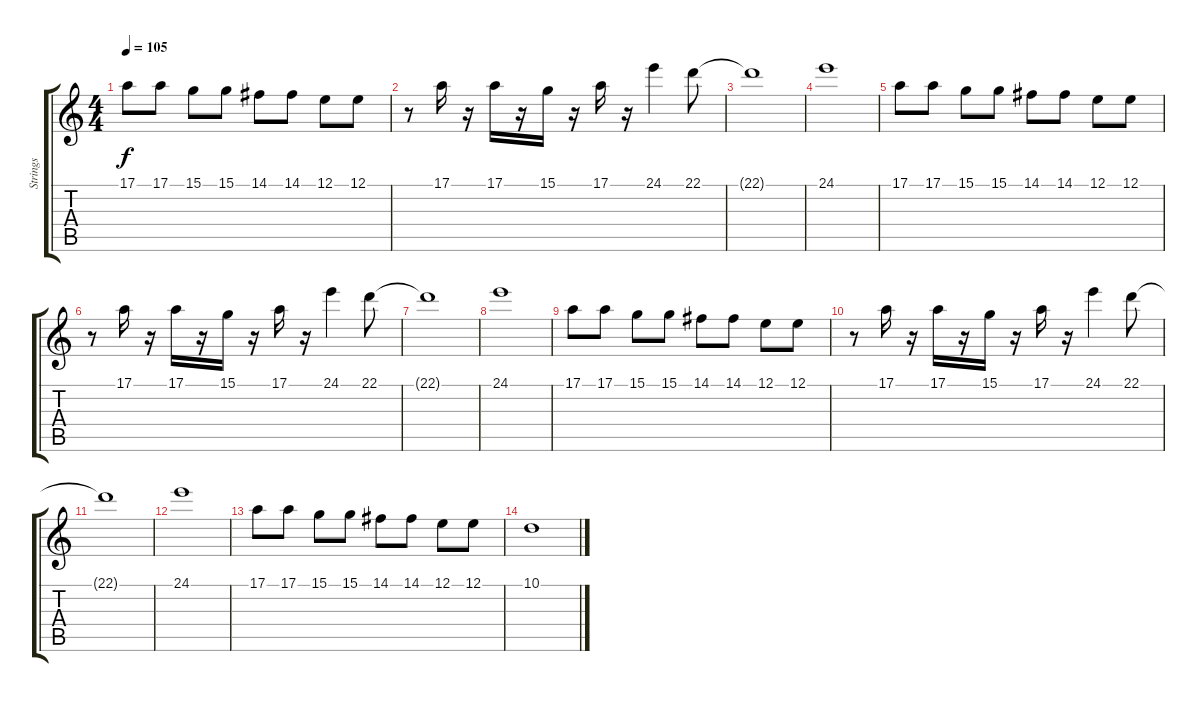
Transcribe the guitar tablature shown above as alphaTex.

\track ("Strings" "Strings") {instrument stringensemble1}
\staff {score tabs}
\tuning (E4 B3 G3 D3 A2 E2) {hide}
\ts (4 4)
\tempo 105
\clef g2
\ks c
17.1.8{dy f} 17.1.8 15.1.8 15.1.8 14.1.8 14.1.8 12.1.8 12.1.8 |
r.8 17.1.16 r.16 17.1.16 r.16 15.1.16 r.16 17.1.16 r.16 24.1.4 22.1.8 |
22.1{t}.1 |
24.1.1 |
17.1.8 17.1.8 15.1.8 15.1.8 14.1.8 14.1.8 12.1.8 12.1.8 |
r.8 17.1.16 r.16 17.1.16 r.16 15.1.16 r.16 17.1.16 r.16 24.1.4 22.1.8 |
22.1{t}.1 |
24.1.1 |
17.1.8 17.1.8 15.1.8 15.1.8 14.1.8 14.1.8 12.1.8 12.1.8 |
r.8 17.1.16 r.16 17.1.16 r.16 15.1.16 r.16 17.1.16 r.16 24.1.4 22.1.8 |
22.1{t}.1 |
24.1.1 |
17.1.8 17.1.8 15.1.8 15.1.8 14.1.8 14.1.8 12.1.8 12.1.8 |
10.1.1
